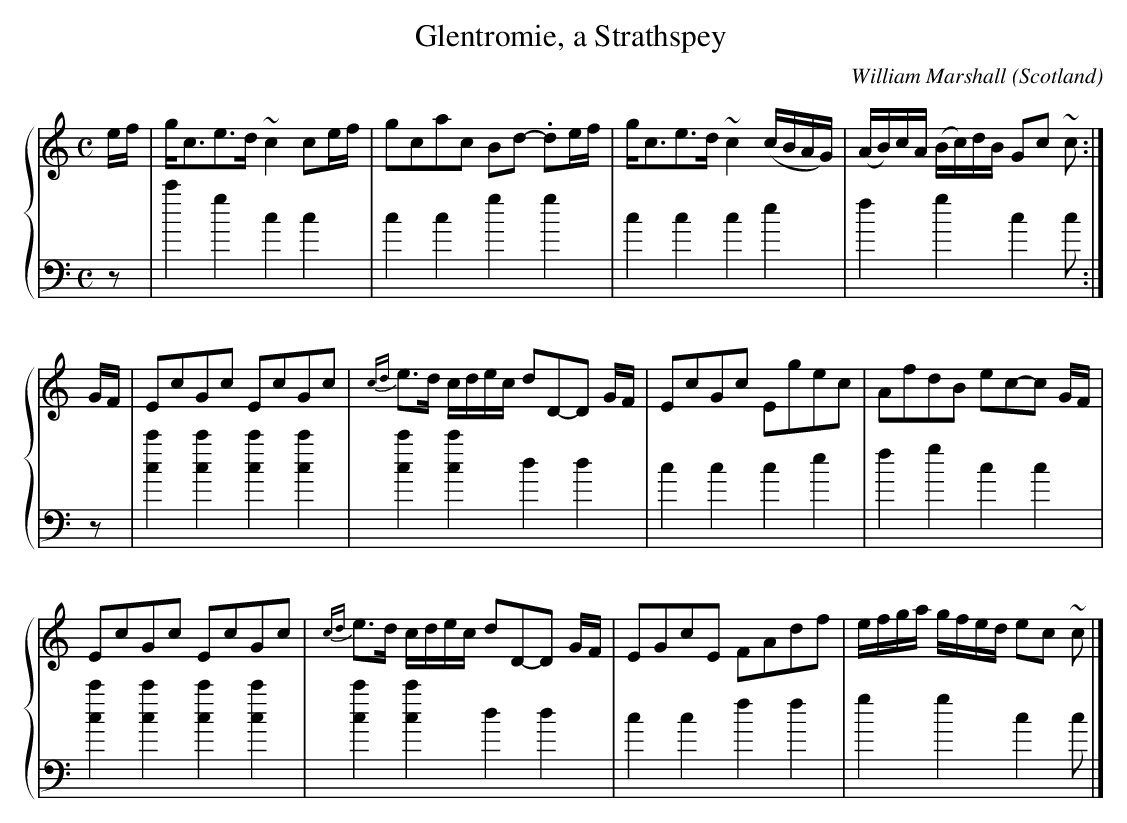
X:1
T:Glentromie, a Strathspey
C:William Marshall
L:1/8
M:C
O:Scotland
K:C
%%staves {1 2}
V:1
e/f/ | \
g<ce>d ~c2 ce/f/ | gcac Bd- .de/f/ | \
g<ce>d ~c2 (c/B/A/G/) | (A/B/)c/A/ (B/c/)d/B/ Gc ~c  :|
G/F/ | \
EcGc EcGc | {cd}e>d c/d/e/c/ dD-D G/F/ | \
EcGc Egec | AfdB ec-c G/F/ |
EcGc EcGc | {cd}e>d c/d/e/c/ dD-D G/F/ | \
EGcE FAdf | e/f/g/a/ g/f/e/d/ ec ~c  |]
V:2 clef=bass
L:1/4
z/ | c'gcc | ccgg | ccce | fgcc/ :| \
z/ | [cc'][cc'][cc'][cc'] | [cc'][cc']dd | ccce | fgcc | \
[cc'][cc'][cc'][cc'] | [cc'][cc']dd | ccff | ggcc/ |]
